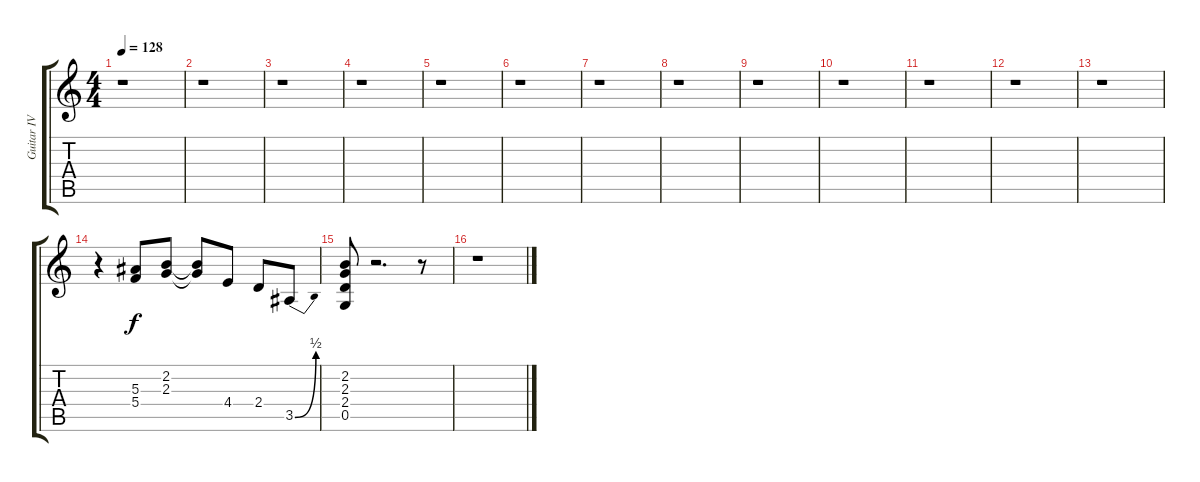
\track ("Guitar IV (D-G-C-F-A-D)" "Guitar IV ") {instrument distortionguitar}
\staff {score tabs}
\tuning (D4 A3 F3 C3 G2 D2) {hide}
\ts (4 4)
\tempo 128
\clef g2
\ks c
r.1{dy f instrument distortionguitar} |
r.1 |
r.1 |
r.1 |
r.1 |
r.1 |
r.1 |
r.1 |
r.1 |
r.1 |
r.1 |
r.1 |
r.1 |
r.4 (5.3 5.4).8 (2.2 2.3).8 (2.2{t} 2.3{t}).8 4.4.8 2.4.8 3.5{be (bend 0 0 60 2)}.8 |
(2.2 2.3 2.4 0.5).8 r.2{d} r.8 |
r.1
